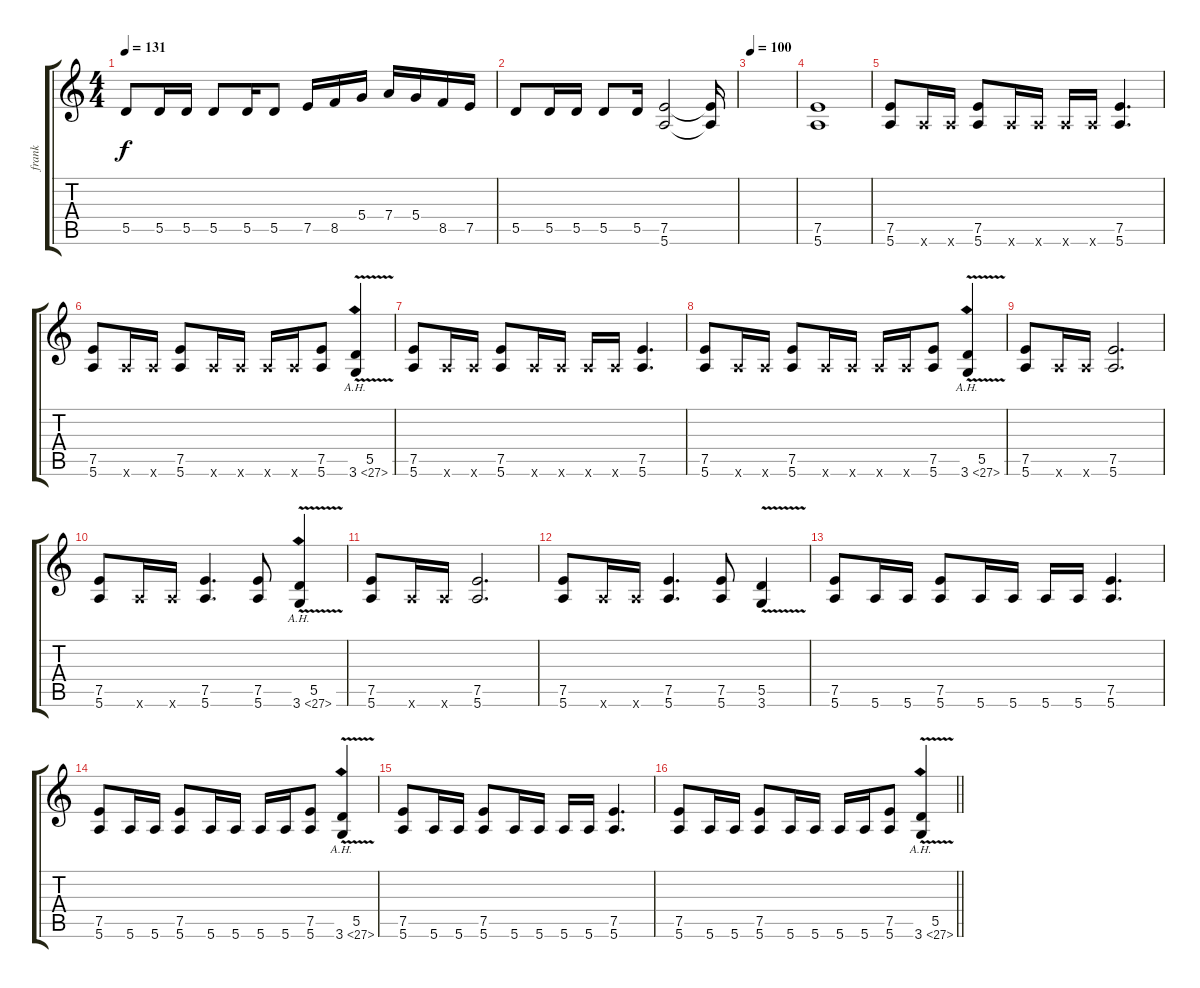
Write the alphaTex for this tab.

\track ("frank" "frank") {instrument overdrivenguitar}
\staff {score tabs}
\tuning (E4 B3 G3 D3 A2 E2) {hide}
\ts (4 4)
\tempo 131
\clef g2
\ks c
5.5.8{dy f} 5.5.16 5.5.16 5.5.8 5.5.16 5.5.8 7.5.16 8.5.16 5.4.16 7.4.16 5.4.16 8.5.16 7.5.16 |
5.5.8 5.5.16 5.5.16 5.5.8 5.5.16 (7.5 5.6).2 (7.5{t} 5.6{t}).16 |
\tempo 100
|
(7.5 5.6).1 |
(7.5 5.6).8 5.6{x}.16 5.6{x}.16 (7.5 5.6).8 5.6{x}.16 5.6{x}.16 5.6{x}.16 5.6{x}.16 (7.5 5.6).4{d} |
(7.5 5.6).8 5.6{x}.16 5.6{x}.16 (7.5 5.6).8 5.6{x}.16 5.6{x}.16 5.6{x}.16 5.6{x}.16 (7.5 5.6).8 (5.5{v} 3.6{ah 24}).4 |
(7.5 5.6).8 5.6{x}.16 5.6{x}.16 (7.5 5.6).8 5.6{x}.16 5.6{x}.16 5.6{x}.16 5.6{x}.16 (7.5 5.6).4{d} |
(7.5 5.6).8 5.6{x}.16 5.6{x}.16 (7.5 5.6).8 5.6{x}.16 5.6{x}.16 5.6{x}.16 5.6{x}.16 (7.5 5.6).8 (5.5{v} 3.6{ah 24}).4 |
(7.5 5.6).8 5.6{x}.16 5.6{x}.16 (7.5 5.6).2{d} |
(7.5 5.6).8 5.6{x}.16 5.6{x}.16 (7.5 5.6).4{d} (7.5 5.6).8 (5.5{v} 3.6{ah 24}).4 |
(7.5 5.6).8 5.6{x}.16 5.6{x}.16 (7.5 5.6).2{d} |
(7.5 5.6).8 5.6{x}.16 5.6{x}.16 (7.5 5.6).4{d} (7.5 5.6).8 (5.5{v} 3.6).4 |
(7.5 5.6).8 5.6.16 5.6.16 (7.5 5.6).8 5.6.16 5.6.16 5.6.16 5.6.16 (7.5 5.6).4{d} |
(7.5 5.6).8 5.6.16 5.6.16 (7.5 5.6).8 5.6.16 5.6.16 5.6.16 5.6.16 (7.5 5.6).8 (5.5{v} 3.6{ah 24}).4 |
(7.5 5.6).8 5.6.16 5.6.16 (7.5 5.6).8 5.6.16 5.6.16 5.6.16 5.6.16 (7.5 5.6).4{d} |
\barLineRight lightlight
(7.5 5.6).8 5.6.16 5.6.16 (7.5 5.6).8 5.6.16 5.6.16 5.6.16 5.6.16 (7.5 5.6).8 (5.5{v} 3.6{ah 24}).4
